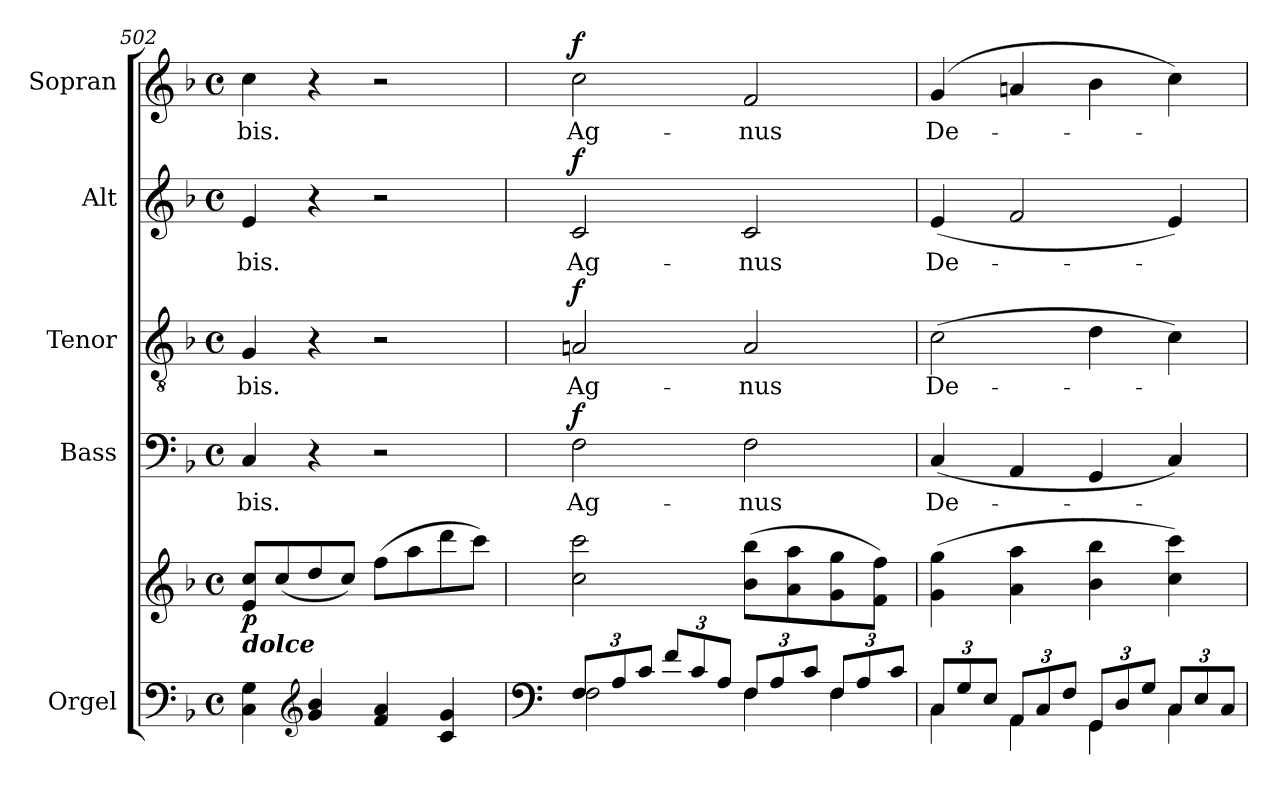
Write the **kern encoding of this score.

**kern	**kern	**dynam	**kern	**text	**dynam	**kern	**text	**dynam	**kern	**text	**dynam	**kern	**text	**dynam
*part5	*part5	*part5	*part4	*part4	*part4	*part3	*part3	*part3	*part2	*part2	*part2	*part1	*part1	*part1
*staff6	*staff5	*staff5/6	*staff4	*staff4	*staff4	*staff3	*staff3	*staff3	*staff2	*staff2	*staff2	*staff1	*staff1	*staff1
*I"Orgel	*	*	*I"Bass	*	*	*I"Tenor	*	*	*I"Alt	*	*	*I"Sopran	*	*
*I'Org.	*	*	*I'B.	*	*	*I'T.	*	*	*I'A.	*	*	*I'S.	*	*
*clefF4	*clefG2	*	*clefF4	*	*	*clefGv2	*	*	*clefG2	*	*	*clefG2	*	*
*k[b-]	*k[b-]	*	*k[b-]	*	*	*k[b-]	*	*	*k[b-]	*	*	*k[b-]	*	*
*F:	*F:	*	*F:	*	*	*F:	*	*	*F:	*	*	*F:	*	*
*M4/4	*M4/4	*	*M4/4	*	*	*M4/4	*	*	*M4/4	*	*	*M4/4	*	*
*met(c)	*met(c)	*	*met(c)	*	*	*met(c)	*	*	*met(c)	*	*	*met(c)	*	*
=502	=502	=502	=502	=502	=502	=502	=502	=502	=502	=502	=502	=502	=502	=502
!	!LO:TX:b:Bi:t=dolce	!	!	!	!	!	!	!	!	!	!	!	!	!
!	!	!LO:DY:b	!	!LO:LY:b	!	!	!LO:LY:b	!	!	!LO:LY:b	!	!	!LO:LY:b	!
4C\ 4G\	8e/ 8cc/L	p	4C/	-bis.	.	4G/	-bis.	.	4e/	-bis.	.	4cc\	-bis.	.
.	(<8cc/	.	.	.	.	.	.	.	.	.	.	.	.	.
*clefG2	*	*	*	*	*	*	*	*	*	*	*	*	*	*
4g/ 4b-/	8dd/	.	4r	.	.	4r	.	.	4r	.	.	4r	.	.
.	8cc/J)	.	.	.	.	.	.	.	.	.	.	.	.	.
4f/ 4a/	(>8ff\L	.	2r	.	.	2r	.	.	2r	.	.	2r	.	.
.	8aa\	.	.	.	.	.	.	.	.	.	.	.	.	.
4c/ 4g/	8ddd\	.	.	.	.	.	.	.	.	.	.	.	.	.
.	8ccc\J)	.	.	.	.	.	.	.	.	.	.	.	.	.
!!LO:PB:g=z
=503	=503	=503	=503	=503	=503	=503	=503	=503	=503	=503	=503	=503	=503	=503
*clefF4	*	*	*	*	*	*	*	*	*	*	*	*	*	*
*Xbrackettup	*	*	*	*	*	*	*	*	*	*	*	*	*	*
*^	*	*	*	*	*	*	*	*	*	*	*	*	*	*
!	!	!	!	!	!LO:LY:b	!LO:DY:a	!	!LO:LY:b	!LO:DY:a	!	!LO:LY:b	!LO:DY:a	!	!LO:LY:b	!LO:DY:a
12F/L	2F\	2cc\ 2ccc\	.	2F\	Ag-	f	2An/	Ag-	f	2c/	Ag-	f	2cc\	Ag-	f
12A/	.	.	.	.	.	.	.	.	.	.	.	.	.	.	.
12c/J	.	.	.	.	.	.	.	.	.	.	.	.	.	.	.
12f/L	.	.	.	.	.	.	.	.	.	.	.	.	.	.	.
12c/	.	.	.	.	.	.	.	.	.	.	.	.	.	.	.
12A/J	.	.	.	.	.	.	.	.	.	.	.	.	.	.	.
!	!	!	!	!	!LO:LY:b	!	!	!LO:LY:b	!	!	!LO:LY:b	!	!	!LO:LY:b	!
12F/L	4F\	(>8b-\ 8bb-\L	.	2F\	-nus	.	2A/	-nus	.	2c/	-nus	.	2f/	-nus	.
12A/	.	.	.	.	.	.	.	.	.	.	.	.	.	.	.
.	.	8a\ 8aa\	.	.	.	.	.	.	.	.	.	.	.	.	.
12c/J	.	.	.	.	.	.	.	.	.	.	.	.	.	.	.
12F/L	4F\	8g\ 8gg\	.	.	.	.	.	.	.	.	.	.	.	.	.
12A/	.	.	.	.	.	.	.	.	.	.	.	.	.	.	.
.	.	8f\ 8ff\J)	.	.	.	.	.	.	.	.	.	.	.	.	.
12c/J	.	.	.	.	.	.	.	.	.	.	.	.	.	.	.
=504	=504	=504	=504	=504	=504	=504	=504	=504	=504	=504	=504	=504	=504	=504	=504
!	!	!	!	!	!LO:LY:b	!	!	!LO:LY:b	!	!	!LO:LY:b	!	!	!LO:LY:b	!
12C/L	4C\	(>4g\ 4gg\	.	(<4C/	De-	.	(>2c\	De-	.	(<4e/	De-	.	(4g/	De-	.
12G/	.	.	.	.	.	.	.	.	.	.	.	.	.	.	.
12E/J	.	.	.	.	.	.	.	.	.	.	.	.	.	.	.
12AA/L	4AA\	4a\ 4aa\	.	4AA/	.	.	.	.	.	2f/	.	.	4an/	.	.
12C/	.	.	.	.	.	.	.	.	.	.	.	.	.	.	.
12F/J	.	.	.	.	.	.	.	.	.	.	.	.	.	.	.
12GG/L	4GG\	4b-\ 4bb-\	.	4GG/	.	.	4d\	.	.	.	.	.	4b-\	.	.
12D/	.	.	.	.	.	.	.	.	.	.	.	.	.	.	.
12G/J	.	.	.	.	.	.	.	.	.	.	.	.	.	.	.
12C/L	4C\	4cc\ 4ccc\)	.	4C/)	.	.	4c\)	.	.	4e/)	.	.	4cc\)	.	.
12E/	.	.	.	.	.	.	.	.	.	.	.	.	.	.	.
12C/J	.	.	.	.	.	.	.	.	.	.	.	.	.	.	.
*v	*v	*	*	*	*	*	*	*	*	*	*	*	*	*	*
=	=	=	=	=	=	=	=	=	=	=	=	=	=	=
*-	*-	*-	*-	*-	*-	*-	*-	*-	*-	*-	*-	*-	*-	*-
